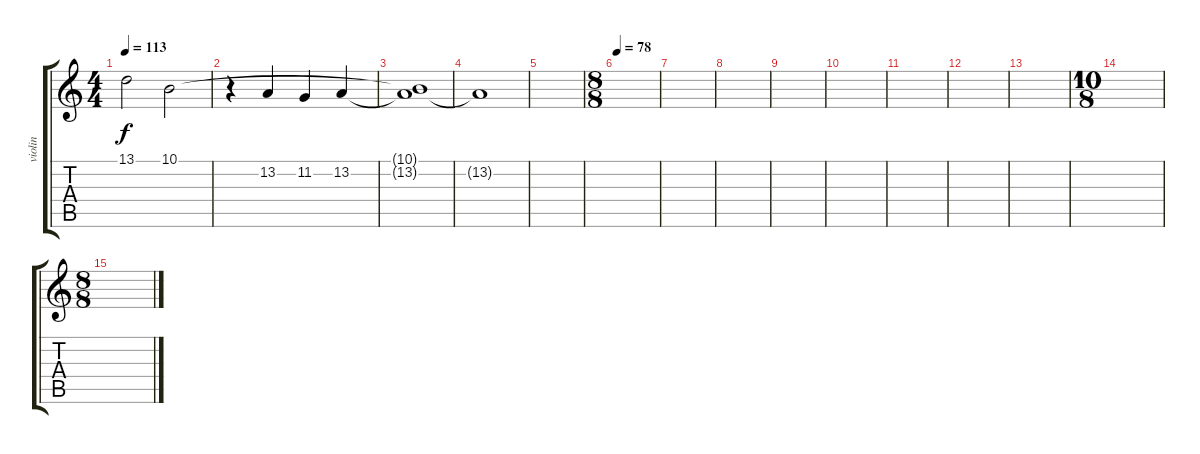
\track ("violin" "violin") {instrument violin}
\staff {score tabs}
\tuning (Db4 Ab3 E3 B2 Gb2 B1) {hide}
\ts (4 4)
\tempo 113
\clef g2
\ks c
13.1.2{dy f} 10.1.2 |
r.4 13.2.4 11.2.4 13.2.4 |
(10.1{t} 13.2{t}).1 |
13.2{t}.1 |
|
\ts (8 8)
\tempo 78
|
|
|
|
|
|
|
|
\ts (10 8)
|
\ts (8 8)
